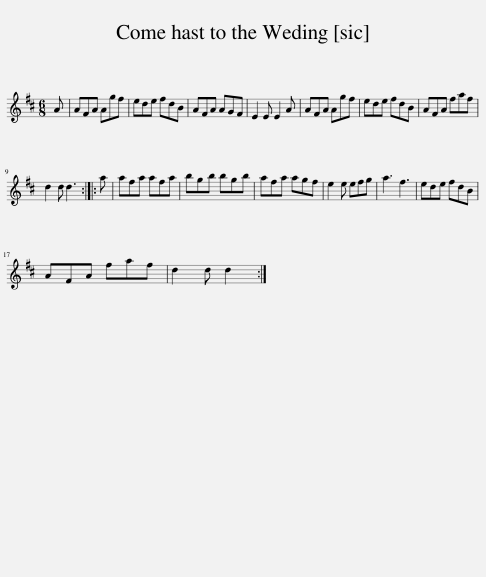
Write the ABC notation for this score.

X:1
L:1/8
M:6/8
I:linebreak $
K:D
V:1 treble
V:1
 A | AFA Agf | ede fdB | AFA AGF | E2 E E2 A | %5
 AFA Agf | ede fdB | AFA faf |$ d2 d d3 :: a | %10
 afa afa | bgb bgb | afa agf | e2 e efg | a3 f3 | %15
 ede fdB |$ AFA faf | d2 d d2 :| %18
